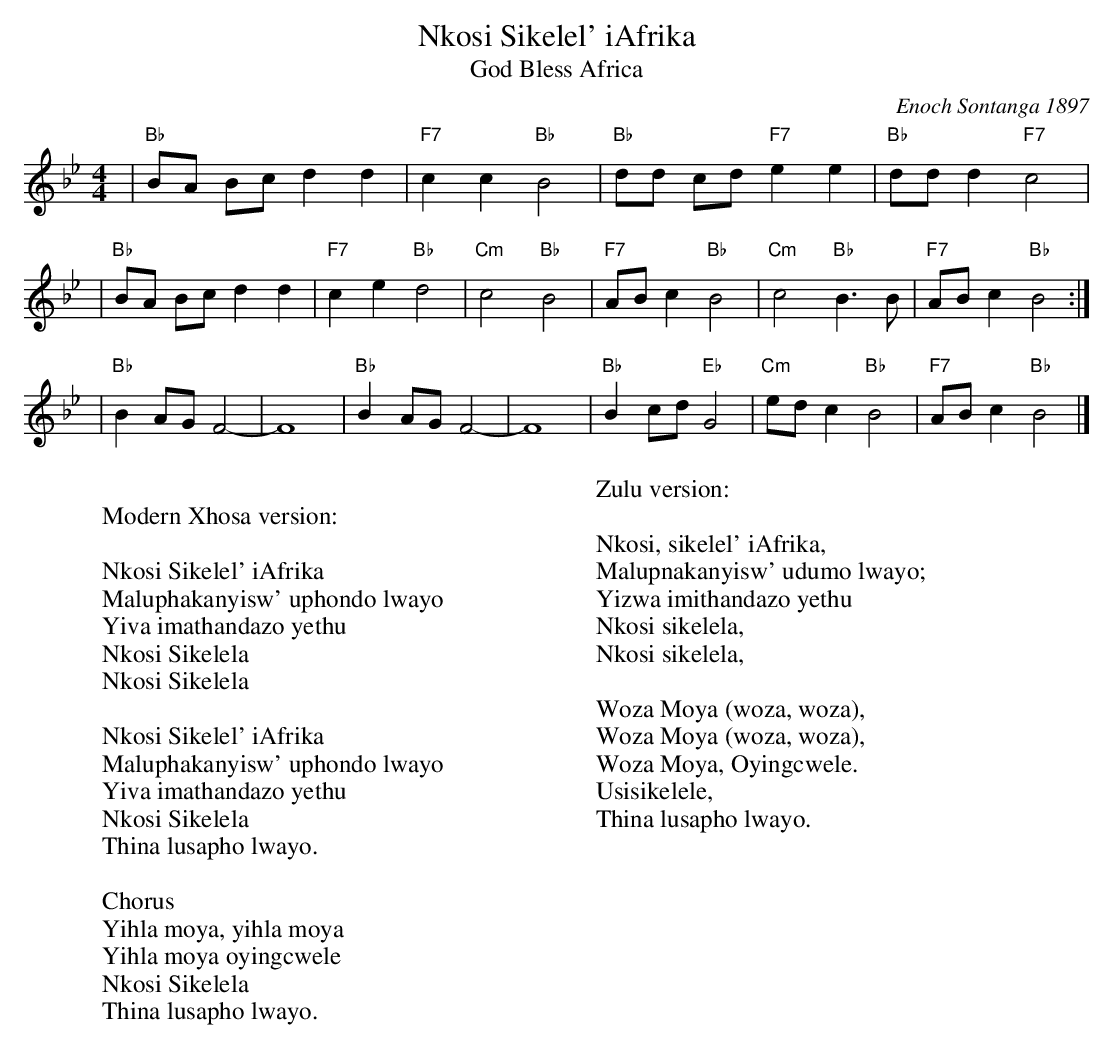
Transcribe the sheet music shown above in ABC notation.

X:1
T: Nkosi Sikelel' iAfrika
T: God Bless Africa
C: Enoch Sontanga 1897
M: 4/4
L: 1/8
K: Bb
| "Bb"BA Bc d2 d2 | "F7"c2 c2 "Bb"B4 \
| "Bb"dd cd "F7"e2 e2 | "Bb"dd d2 "F7"c4 |
| "Bb"BA Bc d2 d2 | "F7"c2 e2 "Bb"d4 \
| "Cm"c4 "Bb"B4 | "F7"AB c2 "Bb"B4 \
| "Cm"c4 "Bb"B3B | "F7"AB c2 "Bb"B4 :|
| "Bb"B2 AG F4- | F8 \
| "Bb"B2 AG F4- | F8 \
| "Bb"B2 cd "Eb"G4 | "Cm"ed c2 "Bb"B4 | "F7"AB c2 "Bb"B4 |]
W:
W: Modern Xhosa version:
W:
W: Nkosi Sikelel' iAfrika
W: Maluphakanyisw' uphondo lwayo
W: Yiva imathandazo yethu
W: Nkosi Sikelela
W: Nkosi Sikelela
W:
W: Nkosi Sikelel' iAfrika
W: Maluphakanyisw' uphondo lwayo
W: Yiva imathandazo yethu
W: Nkosi Sikelela
W: Thina lusapho lwayo.
W:
W: Chorus
W: Yihla moya, yihla moya
W: Yihla moya oyingcwele
W: Nkosi Sikelela
W: Thina lusapho lwayo.
W:
W: Zulu version:
W:
W: Nkosi, sikelel' iAfrika,
W: Malupnakanyisw' udumo lwayo;
W: Yizwa imithandazo yethu
W: Nkosi sikelela,
W: Nkosi sikelela,
W:
W: Woza Moya (woza, woza),
W: Woza Moya (woza, woza),
W: Woza Moya, Oyingcwele.
W: Usisikelele,
W: Thina lusapho lwayo.
W:
